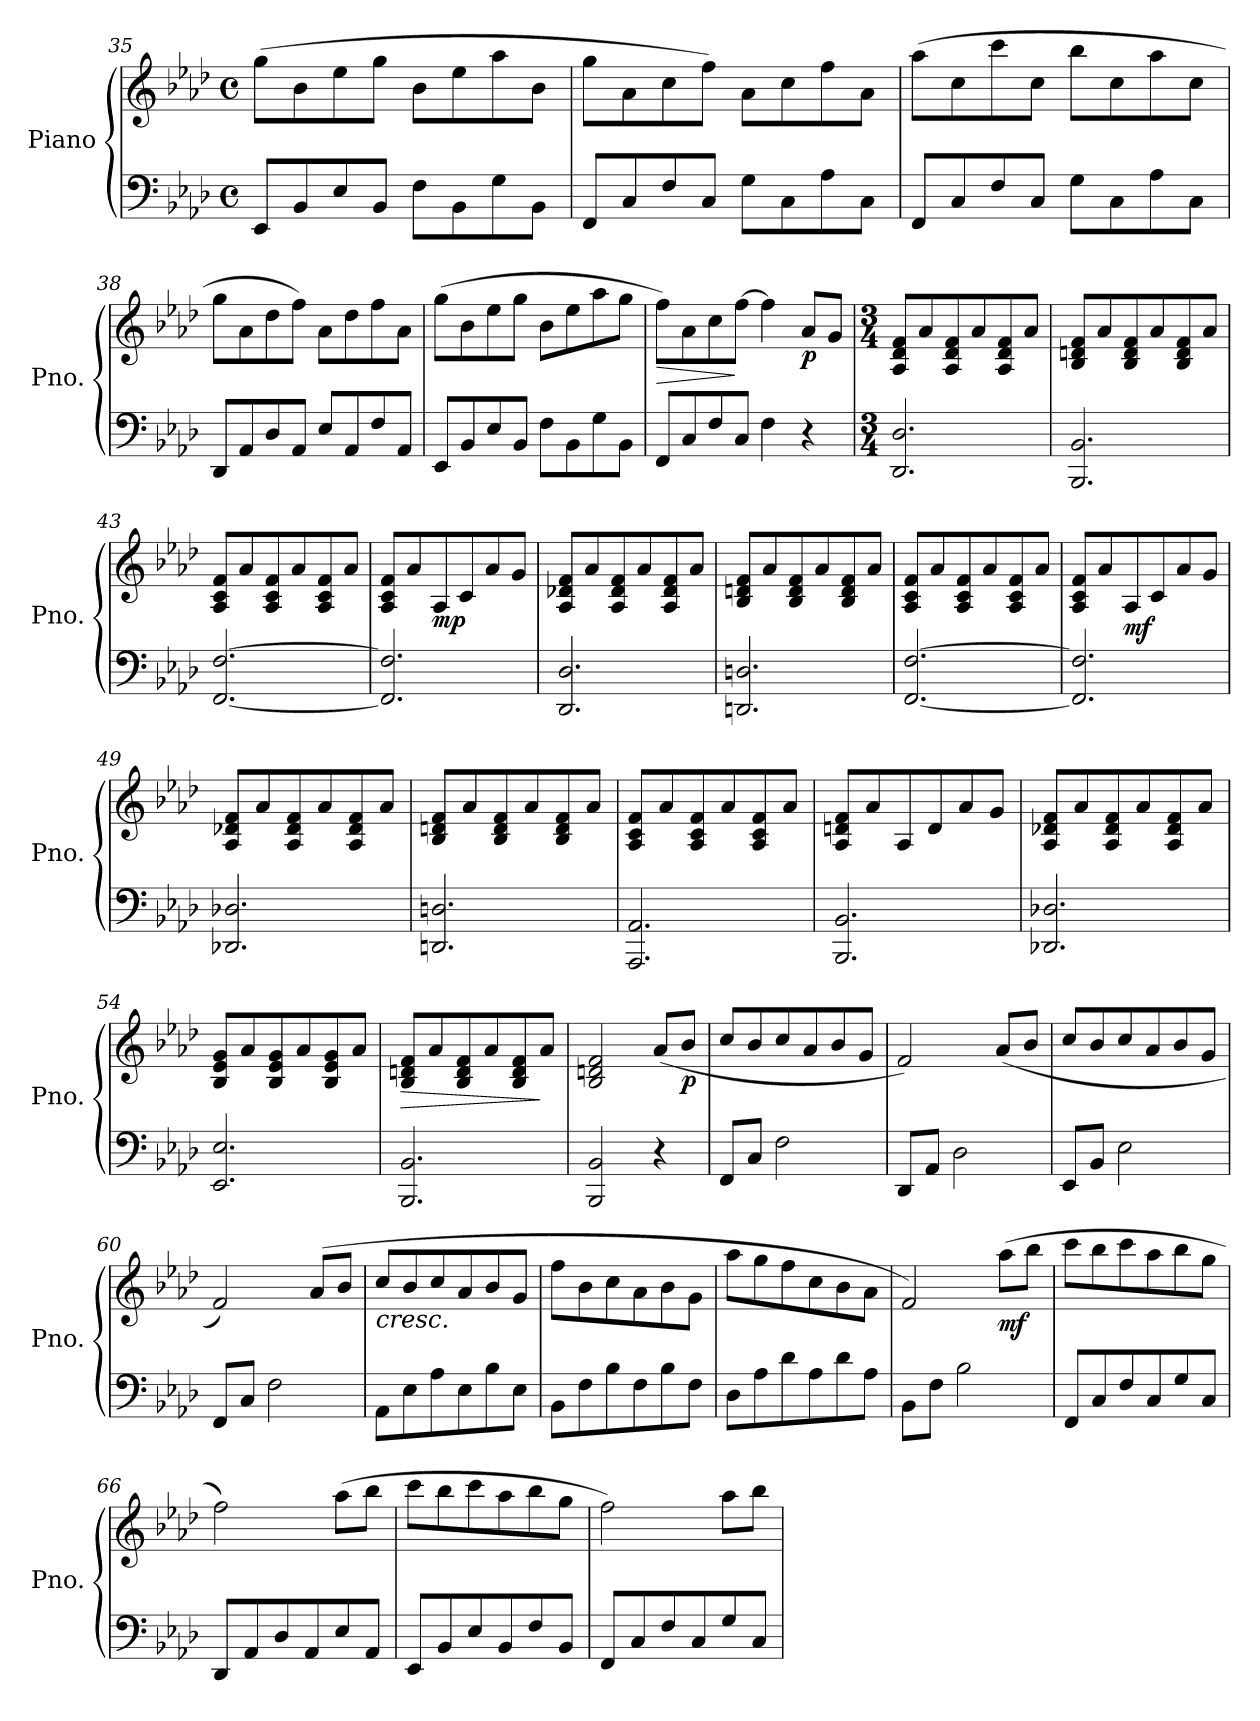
**kern	**kern	**dynam
*part1	*part1	*part1
*staff2	*staff1	*staff1/2
*I"Piano	*	*
*I'Pno.	*	*
*clefF4	*clefG2	*
*k[b-e-a-d-]	*k[b-e-a-d-]	*
*M4/4	*M4/4	*
*met(c)	*met(c)	*
=35	=35	=35
8EE-/L	(>8gg\L	.
8BB-/	8b-\	.
8E-/	8ee-\	.
8BB-/J	8gg\J	.
8F\L	8b-\L	.
8BB-\	8ee-\	.
8G\	8aa-\	.
8BB-\J	8b-\J	.
=36	=36	=36
8FF/L	8gg\L	.
8C/	8a-\	.
8F/	8cc\	.
8C/J	8ff\J)	.
8G\L	8a-\L	.
8C\	8cc\	.
8A-\	8ff\	.
8C\J	8a-\J	.
!!LO:LB:g=z
=37	=37	=37
8FF/L	(>8aa-\L	.
8C/	8cc\	.
8F/	8ccc\	.
8C/J	8cc\J	.
8G\L	8bb-\L	.
8C\	8cc\	.
8A-\	8aa-\	.
8C\J	8cc\J	.
=38	=38	=38
8DD-/L	8gg\L	.
8AA-/	8a-\	.
8D-/	8dd-\	.
8AA-/J	8ff\J)	.
8E-/L	8a-\L	.
8AA-/	8dd-\	.
8F/	8ff\	.
8AA-/J	8a-\J	.
=39	=39	=39
8EE-/L	(>8gg\L	.
8BB-/	8b-\	.
8E-/	8ee-\	.
8BB-/J	8gg\J	.
8F\L	8b-\L	.
8BB-\	8ee-\	.
8G\	8aa-\	.
8BB-\J	8gg\J	.
=40	=40	=40
!	!	!LO:HP:b
8FF/L	8ff\L)	>
8C/	8a-\	.
8F/	8cc\	.
8C/J	[8ff\J	]
4F\	4ff\]	.
!	!	!LO:DY:b
4r	8a-/L	p
.	8g/J	.
=41	=41	=41
*M3/4	*M3/4	*
2.DD-/ 2.D-/	8A-/ 8d-/ 8f/L	.
.	8a-/	.
.	8A-/ 8d-/ 8f/	.
.	8a-/	.
.	8A-/ 8d-/ 8f/	.
.	8a-/J	.
=42	=42	=42
2.BBB-/ 2.BB-/	8B-/ 8dn/ 8f/L	.
.	8a-/	.
.	8B-/ 8d/ 8f/	.
.	8a-/	.
.	8B-/ 8d/ 8f/	.
.	8a-/J	.
!!LO:LB:g=z
=43	=43	=43
[2.FF/ [2.F/	8A-/ 8c/ 8f/L	.
.	8a-/	.
.	8A-/ 8c/ 8f/	.
.	8a-/	.
.	8A-/ 8c/ 8f/	.
.	8a-/J	.
=44	=44	=44
2.FF/] 2.F/]	8A-/ 8c/ 8f/L	.
.	8a-/	.
!	!	!LO:DY:b
.	8A-/	mp
.	8c/	.
.	8a-/	.
.	8g/J	.
=45	=45	=45
2.DD-/ 2.D-/	8A-/ 8d-X/ 8f/L	.
.	8a-/	.
.	8A-/ 8d-/ 8f/	.
.	8a-/	.
.	8A-/ 8d-/ 8f/	.
.	8a-/J	.
=46	=46	=46
2.DDn/ 2.Dn/	8B-/ 8dn/ 8f/L	.
.	8a-/	.
.	8B-/ 8d/ 8f/	.
.	8a-/	.
.	8B-/ 8d/ 8f/	.
.	8a-/J	.
=47	=47	=47
[2.FF/ [2.F/	8A-/ 8c/ 8f/L	.
.	8a-/	.
.	8A-/ 8c/ 8f/	.
.	8a-/	.
.	8A-/ 8c/ 8f/	.
.	8a-/J	.
=48	=48	=48
2.FF/] 2.F/]	8A-/ 8c/ 8f/L	.
.	8a-/	.
!	!	!LO:DY:b
.	8A-/	mf
.	8c/	.
.	8a-/	.
.	8g/J	.
!!LO:LB:g=z
=49	=49	=49
2.DD-X/ 2.D-X/	8A-/ 8d-X/ 8f/L	.
.	8a-/	.
.	8A-/ 8d-/ 8f/	.
.	8a-/	.
.	8A-/ 8d-/ 8f/	.
.	8a-/J	.
=50	=50	=50
2.DDn/ 2.Dn/	8B-/ 8dn/ 8f/L	.
.	8a-/	.
.	8B-/ 8d/ 8f/	.
.	8a-/	.
.	8B-/ 8d/ 8f/	.
.	8a-/J	.
=51	=51	=51
2.AAA-/ 2.AA-/	8A-/ 8c/ 8f/L	.
.	8a-/	.
.	8A-/ 8c/ 8f/	.
.	8a-/	.
.	8A-/ 8c/ 8f/	.
.	8a-/J	.
=52	=52	=52
2.BBB-/ 2.BB-/	8A-/ 8dn/ 8f/L	.
.	8a-/	.
.	8A-/	.
.	8d/	.
.	8a-/	.
.	8g/J	.
=53	=53	=53
2.DD-X/ 2.D-X/	8A-/ 8d-X/ 8f/L	.
.	8a-/	.
.	8A-/ 8d-/ 8f/	.
.	8a-/	.
.	8A-/ 8d-/ 8f/	.
.	8a-/J	.
=54	=54	=54
2.EE-/ 2.E-/	8B-/ 8e-/ 8g/L	.
.	8a-/	.
.	8B-/ 8e-/ 8g/	.
.	8a-/	.
.	8B-/ 8e-/ 8g/	.
.	8a-/J	.
!!LO:LB:g=z
=55	=55	=55
!	!	!LO:HP:b
2.BBB-/ 2.BB-/	8B-/ 8dn/ 8f/L	>
.	8a-/	.
.	8B-/ 8d/ 8f/	.
.	8a-/	.
.	8B-/ 8d/ 8f/	.
.	8a-/J	]
=56	=56	=56
2BBB-/ 2BB-/	2B-/ 2dn/ 2f/	.
4r	(<8a-/L	.
!	!	!LO:DY:b
.	8b-/J	p
=57	=57	=57
8FF/L	8cc/L	.
8C/J	8b-/	.
2F\	8cc/	.
.	8a-/	.
.	8b-/	.
.	8g/J	.
=58	=58	=58
8DD-/L	2f/)	.
8AA-/J	.	.
2D-\	.	.
.	(<8a-/L	.
.	8b-/J	.
=59	=59	=59
8EE-/L	8cc/L	.
8BB-/J	8b-/	.
2E-\	8cc/	.
.	8a-/	.
.	8b-/	.
.	8g/J	.
=60	=60	=60
8FF/L	2f/)	.
8C/J	.	.
2F\	.	.
.	(>8a-/L	.
.	8b-/J	.
!!LO:PB:g=z
=61	=61	=61
!	!LO:TX:b:i:t=cresc.	!
8AA-\L	8cc/L	.
8E-\	8b-/	.
8A-\	8cc/	.
8E-\	8a-/	.
8B-\	8b-/	.
8E-\J	8g/J	.
=62	=62	=62
8BB-\L	8ff\L	.
8F\	8b-\	.
8B-\	8cc\	.
8F\	8a-\	.
8B-\	8b-\	.
8F\J	8g\J	.
=63	=63	=63
8D-\L	8aa-\L	.
8A-\	8gg\	.
8d-\	8ff\	.
8A-\	8cc\	.
8d-\	8b-\	.
8A-\J	8a-\J	.
=64	=64	=64
8BB-\L	2f/)	.
8F\J	.	.
2B-\	.	.
!	!	!LO:DY:b
.	(>8aa-\L	mf
.	8bb-\J	.
=65	=65	=65
8FF/L	8ccc\L	.
8C/	8bb-\	.
8F/	8ccc\	.
8C/	8aa-\	.
8G/	8bb-\	.
8C/J	8gg\J	.
=66	=66	=66
8DD-/L	2ff\)	.
8AA-/	.	.
8D-/	.	.
8AA-/	.	.
8E-/	(>8aa-\L	.
8AA-/J	8bb-\J	.
!!LO:LB:g=z
=67	=67	=67
8EE-/L	8ccc\L	.
8BB-/	8bb-\	.
8E-/	8ccc\	.
8BB-/	8aa-\	.
8F/	8bb-\	.
8BB-/J	8gg\J	.
=68	=68	=68
8FF/L	2ff\)	.
8C/	.	.
8F/	.	.
8C/	.	.
8G/	8aa-\L	.
8C/J	8bb-\J	.
=	=	=
*-	*-	*-
